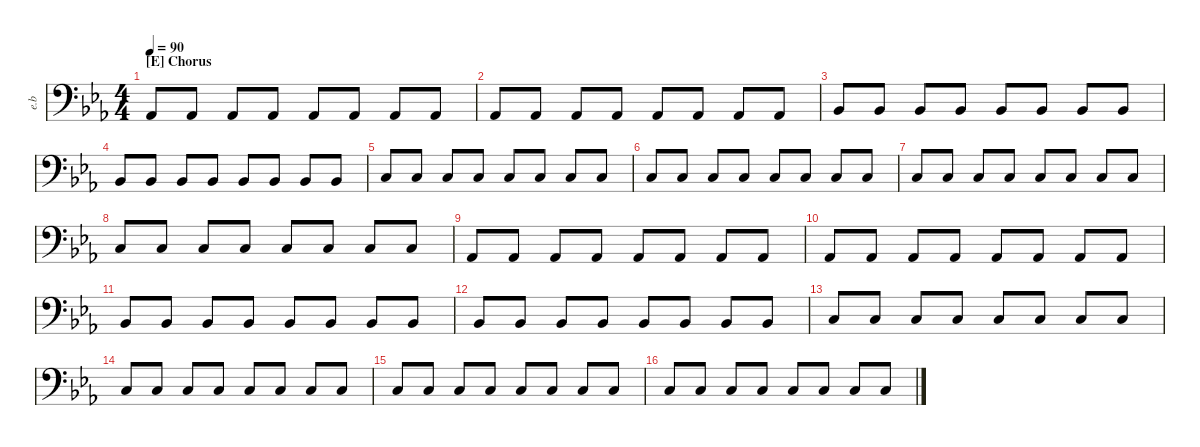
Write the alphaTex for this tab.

\defaultSystemsLayout 4
\hideDynamics
\bracketExtendMode nobrackets
\otherSystemsTrackNameOrientation horizontal
\track ("Electric Bass" "e.b") {instrument electricbassfinger}
\staff {score}
\tuning (G2 D2 A1 E1)
\ts (4 4)
\section ("E" "Chorus")
\tempo 90
\clef f4
\ks cminor
4.4{acc b}.8{dy ff beam Up} 4.4{acc b}.8{beam Up} 4.4{acc b}.8{beam Up} 4.4{acc b}.8{beam Up} 4.4{acc b}.8{beam Up} 4.4{acc b}.8{beam Up} 4.4{acc b}.8{beam Up} 4.4{acc b}.8{beam Up} |
4.4{acc b}.8{beam Up} 4.4{acc b}.8{beam Up} 4.4{acc b}.8{beam Up} 4.4{acc b}.8{beam Up} 4.4{acc b}.8{beam Up} 4.4{acc b}.8{beam Up} 4.4{acc b}.8{beam Up} 4.4{acc b}.8{beam Up} |
6.4{acc b}.8{beam Up} 6.4{acc b}.8{beam Up} 6.4{acc b}.8{beam Up} 6.4{acc b}.8{beam Up} 6.4{acc b}.8{beam Up} 6.4{acc b}.8{beam Up} 6.4{acc b}.8{beam Up} 6.4{acc b}.8{beam Up} |
6.4{acc b}.8{beam Up} 6.4{acc b}.8{beam Up} 6.4{acc b}.8{beam Up} 6.4{acc b}.8{beam Up} 6.4{acc b}.8{beam Up} 6.4{acc b}.8{beam Up} 6.4{acc b}.8{beam Up} 6.4{acc b}.8{beam Up} |
8.4{acc forcenatural}.8{beam Up} 8.4{acc forcenatural}.8{beam Up} 8.4{acc forcenatural}.8{beam Up} 8.4{acc forcenatural}.8{beam Up} 8.4{acc forcenatural}.8{beam Up} 8.4{acc forcenatural}.8{beam Up} 8.4{acc forcenatural}.8{beam Up} 8.4{acc forcenatural}.8{beam Up} |
8.4{acc forcenatural}.8{beam Up} 8.4{acc forcenatural}.8{beam Up} 8.4{acc forcenatural}.8{beam Up} 8.4{acc forcenatural}.8{beam Up} 8.4{acc forcenatural}.8{beam Up} 8.4{acc forcenatural}.8{beam Up} 8.4{acc forcenatural}.8{beam Up} 8.4{acc forcenatural}.8{beam Up} |
8.4{acc forcenatural}.8{beam Up} 8.4{acc forcenatural}.8{beam Up} 8.4{acc forcenatural}.8{beam Up} 8.4{acc forcenatural}.8{beam Up} 8.4{acc forcenatural}.8{beam Up} 8.4{acc forcenatural}.8{beam Up} 8.4{acc forcenatural}.8{beam Up} 8.4{acc forcenatural}.8{beam Up} |
8.4{acc forcenatural}.8{beam Up} 8.4{acc forcenatural}.8{beam Up} 8.4{acc forcenatural}.8{beam Up} 8.4{acc forcenatural}.8{beam Up} 8.4{acc forcenatural}.8{beam Up} 8.4{acc forcenatural}.8{beam Up} 8.4{acc forcenatural}.8{beam Up} 8.4{acc forcenatural}.8{beam Up} |
4.4{acc b}.8{beam Up} 4.4{acc b}.8{beam Up} 4.4{acc b}.8{beam Up} 4.4{acc b}.8{beam Up} 4.4{acc b}.8{beam Up} 4.4{acc b}.8{beam Up} 4.4{acc b}.8{beam Up} 4.4{acc b}.8{beam Up} |
4.4{acc b}.8{beam Up} 4.4{acc b}.8{beam Up} 4.4{acc b}.8{beam Up} 4.4{acc b}.8{beam Up} 4.4{acc b}.8{beam Up} 4.4{acc b}.8{beam Up} 4.4{acc b}.8{beam Up} 4.4{acc b}.8{beam Up} |
6.4{acc b}.8{beam Up} 6.4{acc b}.8{beam Up} 6.4{acc b}.8{beam Up} 6.4{acc b}.8{beam Up} 6.4{acc b}.8{beam Up} 6.4{acc b}.8{beam Up} 6.4{acc b}.8{beam Up} 6.4{acc b}.8{beam Up} |
6.4{acc b}.8{beam Up} 6.4{acc b}.8{beam Up} 6.4{acc b}.8{beam Up} 6.4{acc b}.8{beam Up} 6.4{acc b}.8{beam Up} 6.4{acc b}.8{beam Up} 6.4{acc b}.8{beam Up} 6.4{acc b}.8{beam Up} |
8.4{acc forcenatural}.8{beam Up} 8.4{acc forcenatural}.8{beam Up} 8.4{acc forcenatural}.8{beam Up} 8.4{acc forcenatural}.8{beam Up} 8.4{acc forcenatural}.8{beam Up} 8.4{acc forcenatural}.8{beam Up} 8.4{acc forcenatural}.8{beam Up} 8.4{acc forcenatural}.8{beam Up} |
8.4{acc forcenatural}.8{beam Up} 8.4{acc forcenatural}.8{beam Up} 8.4{acc forcenatural}.8{beam Up} 8.4{acc forcenatural}.8{beam Up} 8.4{acc forcenatural}.8{beam Up} 8.4{acc forcenatural}.8{beam Up} 8.4{acc forcenatural}.8{beam Up} 8.4{acc forcenatural}.8{beam Up} |
8.4{acc forcenatural}.8{beam Up} 8.4{acc forcenatural}.8{beam Up} 8.4{acc forcenatural}.8{beam Up} 8.4{acc forcenatural}.8{beam Up} 8.4{acc forcenatural}.8{beam Up} 8.4{acc forcenatural}.8{beam Up} 8.4{acc forcenatural}.8{beam Up} 8.4{acc forcenatural}.8{beam Up} |
8.4{acc forcenatural}.8{beam Up} 8.4{acc forcenatural}.8{beam Up} 8.4{acc forcenatural}.8{beam Up} 8.4{acc forcenatural}.8{beam Up} 8.4{acc forcenatural}.8{beam Up} 8.4{acc forcenatural}.8{beam Up} 8.4{acc forcenatural}.8{beam Up} 8.4{acc forcenatural}.8{beam Up}
